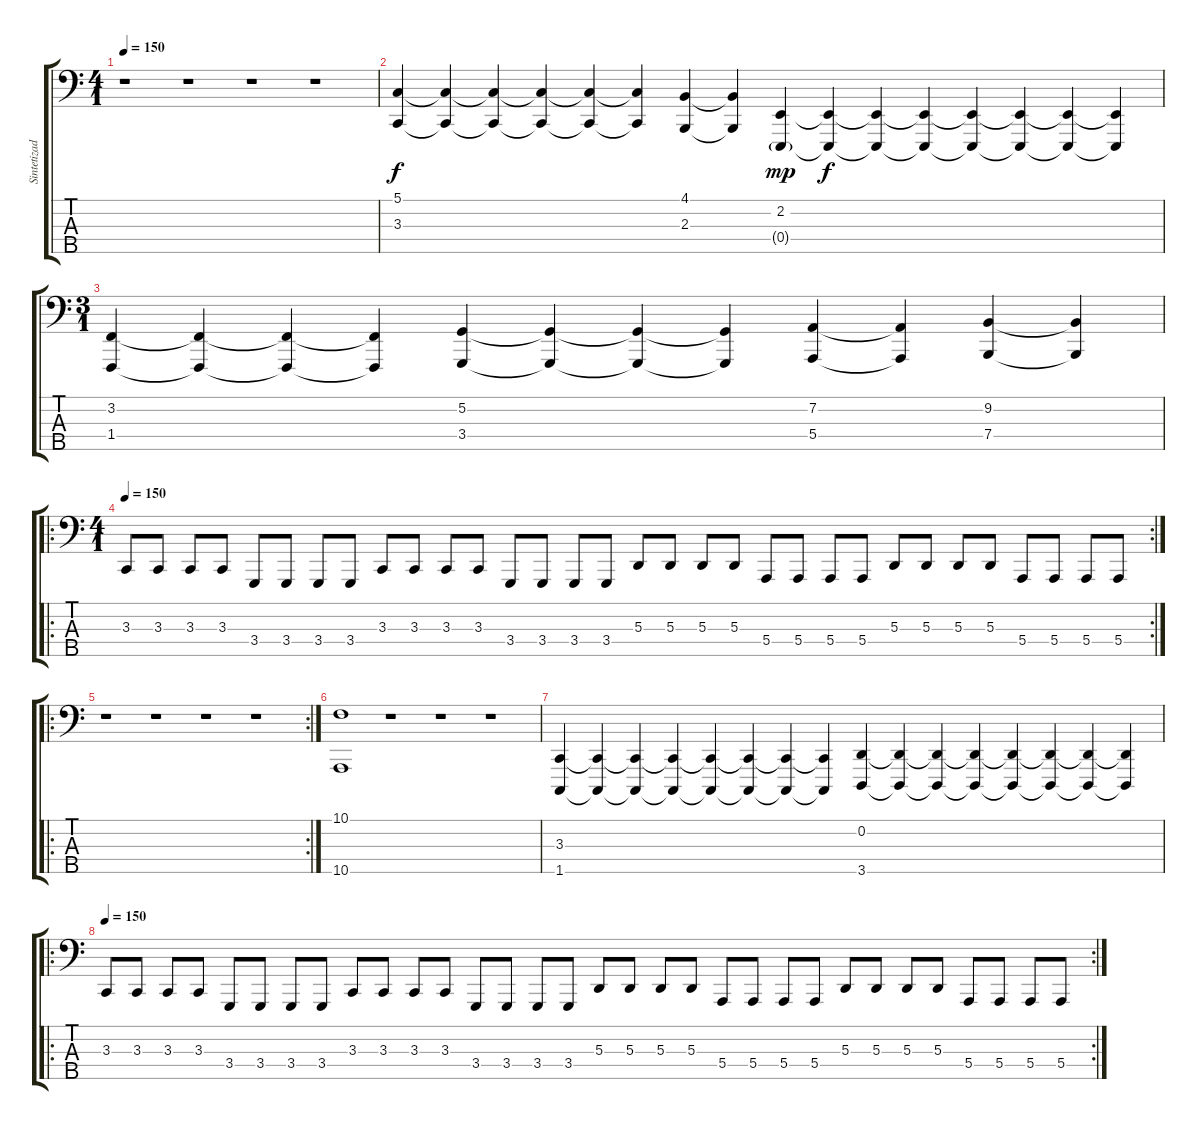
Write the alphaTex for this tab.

\track ("Sintetizador 2" "Sintetizad") {instrument synthbrass2}
\staff {score tabs}
\tuning (G2 D2 A1 E1 B0) {hide}
\ts (4 1)
\tempo 150
\clef f4
\ks c
r.1{dy f} r.1 r.1 r.1 |
(5.1 3.3).4 (5.1{t} 3.3{t}).4 (5.1{t} 3.3{t}).4 (5.1{t} 3.3{t}).4 (5.1{t} 3.3{t}).4 (5.1{t} 3.3{t}).4 (4.1 2.3).4 (4.1{t} 2.3{t}).4 (2.2 0.4{g}).4{dy mp} (2.2{t} 0.4{t}).4{dy f} (2.2{t} 0.4{t}).4 (2.2{t} 0.4{t}).4 (2.2{t} 0.4{t}).4 (2.2{t} 0.4{t}).4 (2.2{t} 0.4{t}).4 (2.2{t} 0.4{t}).4 |
\ts (3 1)
(3.2 1.4).4 (3.2{t} 1.4{t}).4 (3.2{t} 1.4{t}).4 (3.2{t} 1.4{t}).4 (5.2 3.4).4 (5.2{t} 3.4{t}).4 (5.2{t} 3.4{t}).4 (5.2{t} 3.4{t}).4 (7.2 5.4).4 (7.2{t} 5.4{t}).4 (9.2 7.4).4 (9.2{t} 7.4{t}).4 |
\ro
\rc 2
\ts (4 1)
\tempo 150
3.3.8{volume 12 instrument synthbrass1} 3.3.8 3.3.8 3.3.8 3.4.8 3.4.8 3.4.8 3.4.8 3.3.8 3.3.8 3.3.8 3.3.8 3.4.8 3.4.8 3.4.8 3.4.8 5.3.8 5.3.8 5.3.8 5.3.8 5.4.8 5.4.8 5.4.8 5.4.8 5.3.8 5.3.8 5.3.8 5.3.8 5.4.8 5.4.8 5.4.8 5.4.8 |
\ro
\rc 2
r.1 r.1 r.1 r.1 |
(10.1 10.5).1{instrument orchestrahit} r.1 r.1 r.1 |
(3.3 1.5).4{volume 13 instrument synthbrass2} (3.3{t} 1.5{t}).4 (3.3{t} 1.5{t}).4 (3.3{t} 1.5{t}).4 (3.3{t} 1.5{t}).4 (3.3{t} 1.5{t}).4 (3.3{t} 1.5{t}).4 (3.3{t} 1.5{t}).4 (0.2 3.5).4 (0.2{t} 3.5{t}).4 (0.2{t} 3.5{t}).4 (0.2{t} 3.5{t}).4 (0.2{t} 3.5{t}).4 (0.2{t} 3.5{t}).4 (0.2{t} 3.5{t}).4 (0.2{t} 3.5{t}).4 |
\ro
\rc 2
\tempo 150
3.3.8{volume 12 instrument synthbrass1} 3.3.8 3.3.8 3.3.8 3.4.8 3.4.8 3.4.8 3.4.8 3.3.8 3.3.8 3.3.8 3.3.8 3.4.8 3.4.8 3.4.8 3.4.8 5.3.8 5.3.8 5.3.8 5.3.8 5.4.8 5.4.8 5.4.8 5.4.8 5.3.8 5.3.8 5.3.8 5.3.8 5.4.8 5.4.8 5.4.8 5.4.8
